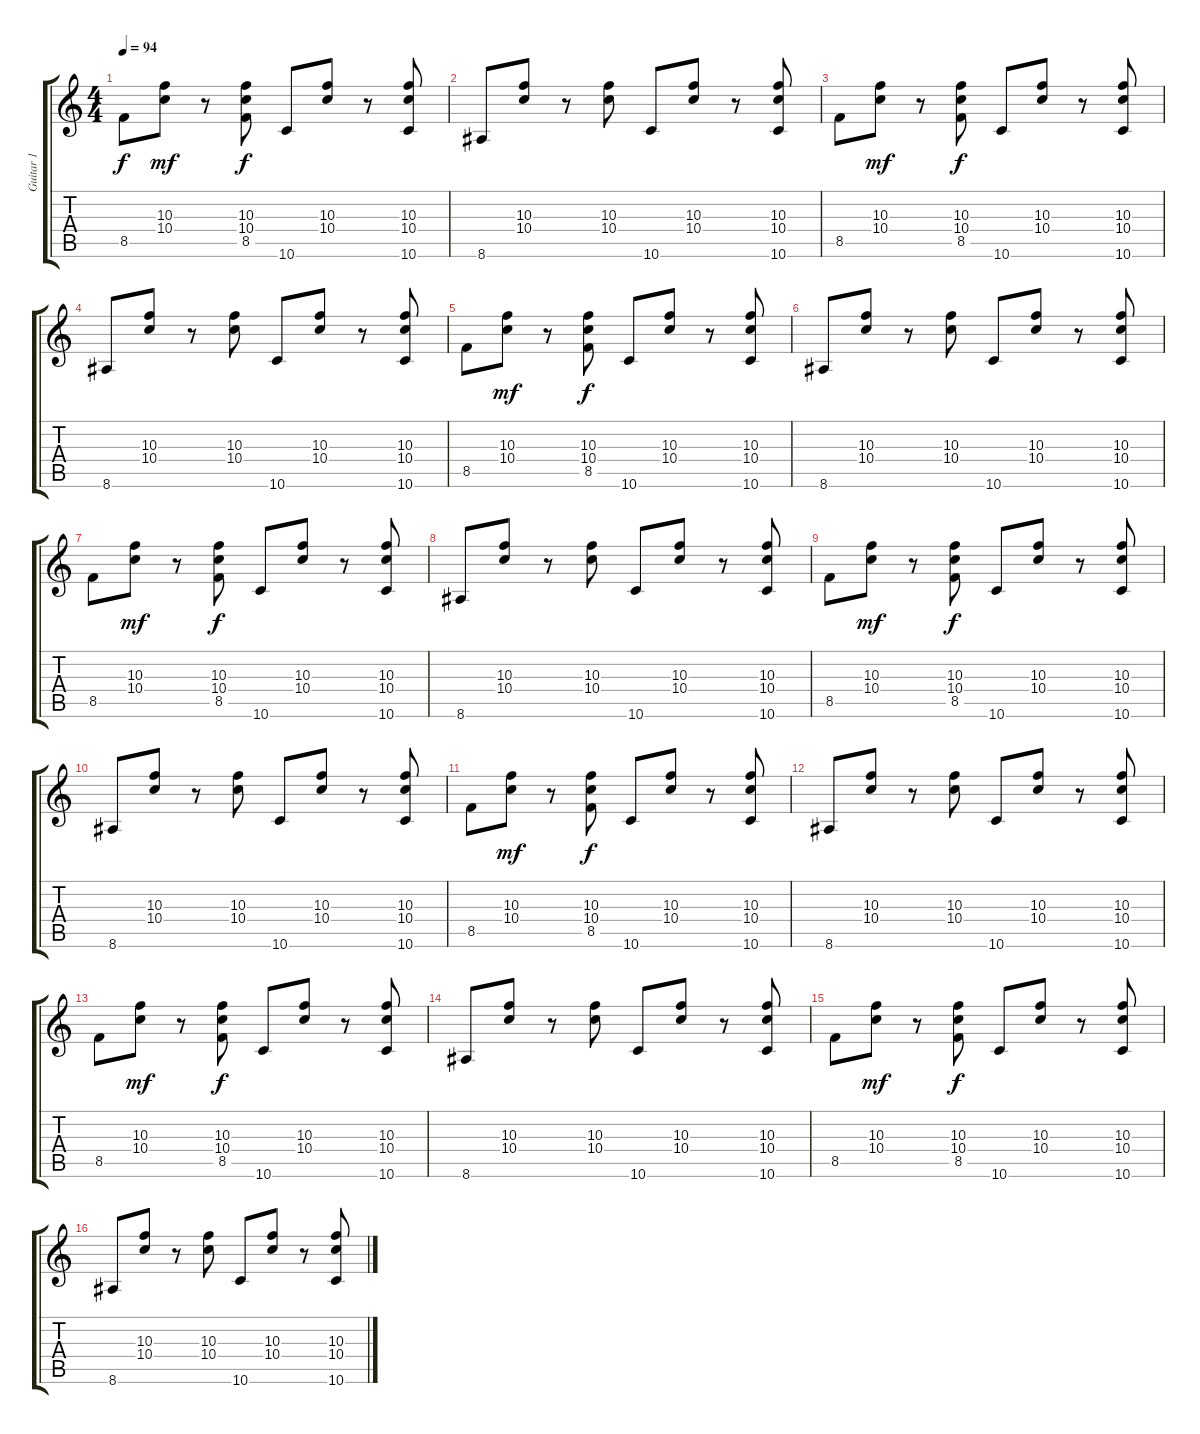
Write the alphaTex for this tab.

\track ("Guitar 1" "Guitar 1") {instrument acousticguitarnylon}
\staff {score tabs}
\tuning (E4 B3 G3 D3 A2 D2) {hide}
\ts (4 4)
\tempo 94
\clef g2
\ks c
8.5.8{dy f instrument acousticguitarnylon} (10.3 10.4).8{dy mf} r.8 (10.3 10.4 8.5).8{dy f} 10.6.8 (10.3 10.4).8 r.8 (10.3 10.4 10.6).8 |
8.6.8 (10.3 10.4).8 r.8 (10.3 10.4).8 10.6.8 (10.3 10.4).8 r.8 (10.3 10.4 10.6).8 |
8.5.8 (10.3 10.4).8{dy mf} r.8 (10.3 10.4 8.5).8{dy f} 10.6.8 (10.3 10.4).8 r.8 (10.3 10.4 10.6).8 |
8.6.8 (10.3 10.4).8 r.8 (10.3 10.4).8 10.6.8 (10.3 10.4).8 r.8 (10.3 10.4 10.6).8 |
8.5.8 (10.3 10.4).8{dy mf} r.8 (10.3 10.4 8.5).8{dy f} 10.6.8 (10.3 10.4).8 r.8 (10.3 10.4 10.6).8 |
8.6.8 (10.3 10.4).8 r.8 (10.3 10.4).8 10.6.8 (10.3 10.4).8 r.8 (10.3 10.4 10.6).8 |
8.5.8 (10.3 10.4).8{dy mf} r.8 (10.3 10.4 8.5).8{dy f} 10.6.8 (10.3 10.4).8 r.8 (10.3 10.4 10.6).8 |
8.6.8 (10.3 10.4).8 r.8 (10.3 10.4).8 10.6.8 (10.3 10.4).8 r.8 (10.3 10.4 10.6).8 |
8.5.8 (10.3 10.4).8{dy mf} r.8 (10.3 10.4 8.5).8{dy f} 10.6.8 (10.3 10.4).8 r.8 (10.3 10.4 10.6).8 |
8.6.8 (10.3 10.4).8 r.8 (10.3 10.4).8 10.6.8 (10.3 10.4).8 r.8 (10.3 10.4 10.6).8 |
8.5.8 (10.3 10.4).8{dy mf} r.8 (10.3 10.4 8.5).8{dy f} 10.6.8 (10.3 10.4).8 r.8 (10.3 10.4 10.6).8 |
8.6.8 (10.3 10.4).8 r.8 (10.3 10.4).8 10.6.8 (10.3 10.4).8 r.8 (10.3 10.4 10.6).8 |
8.5.8 (10.3 10.4).8{dy mf} r.8 (10.3 10.4 8.5).8{dy f} 10.6.8 (10.3 10.4).8 r.8 (10.3 10.4 10.6).8 |
8.6.8 (10.3 10.4).8 r.8 (10.3 10.4).8 10.6.8 (10.3 10.4).8 r.8 (10.3 10.4 10.6).8 |
8.5.8 (10.3 10.4).8{dy mf} r.8 (10.3 10.4 8.5).8{dy f} 10.6.8 (10.3 10.4).8 r.8 (10.3 10.4 10.6).8 |
8.6.8 (10.3 10.4).8 r.8 (10.3 10.4).8 10.6.8 (10.3 10.4).8 r.8 (10.3 10.4 10.6).8
